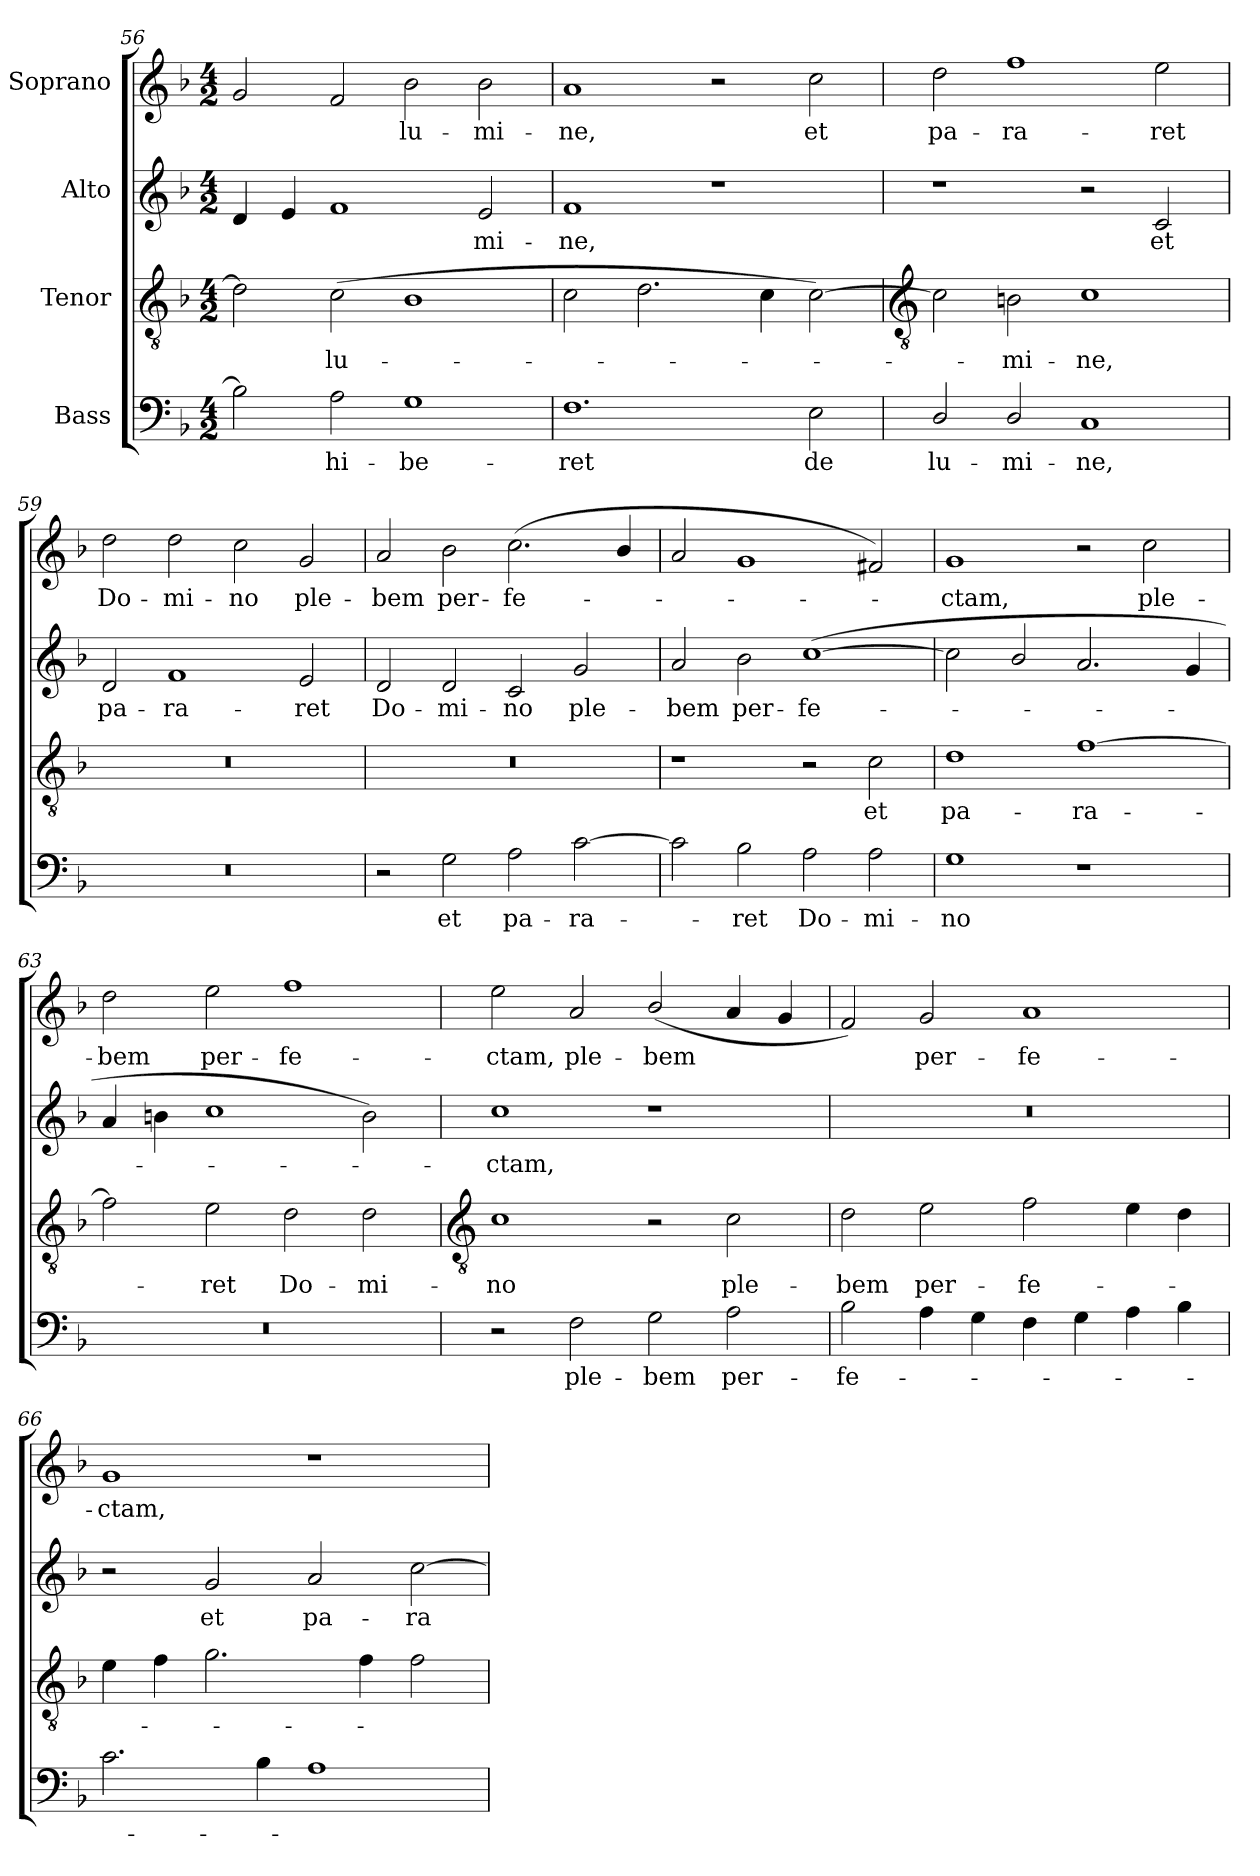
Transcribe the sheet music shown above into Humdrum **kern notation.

**kern	**text	**kern	**text	**kern	**text	**kern	**text
*part4	*part4	*part3	*part3	*part2	*part2	*part1	*part1
*staff4	*staff4	*staff3	*staff3	*staff2	*staff2	*staff1	*staff1
*I"Bass	*	*I"Tenor	*	*I"Alto	*	*I"Soprano	*
*clefF4	*	*clefGv2	*	*clefG2	*	*clefG2	*
*k[b-]	*	*k[b-]	*	*k[b-]	*	*k[b-]	*
*F:	*	*F:	*	*F:	*	*F:	*
*M4/2	*	*M4/2	*	*M4/2	*	*M4/2	*
=56	=56	=56	=56	=56	=56	=56	=56
2B-]	.	2d]	.	4d	.	2g	.
.	.	.	.	4e	.	.	.
!	!LO:LY:b	!	!LO:LY:b	!	!	!	!
2A	hi-	(>2c	lu-	1f	.	2f	.
!	!LO:LY:b	!	!	!	!	!	!LO:LY:b
1G	-be-	1B-	.	.	.	2b-	lu-
!	!	!	!	!	!LO:LY:b	!	!LO:LY:b
.	.	.	.	2e	mi-	2b-	-mi-
=57	=57	=57	=57	=57	=57	=57	=57
!	!LO:LY:b	!	!	!	!LO:LY:b	!	!LO:LY:b
1.F	-ret	2c	.	1f	-ne,	1a	-ne,
.	.	2.d	.	.	.	.	.
.	.	.	.	1r	.	2r	.
.	.	4c	.	.	.	.	.
!	!LO:LY:b	!	!	!	!	!	!LO:LY:b
2E	de	[2c)	.	.	.	2cc	et
!!LO:LB:g=z
=58	=58	=58	=58	=58	=58	=58	=58
*	*	*clefGv2	*	*	*	*	*
!	!LO:LY:b	!	!	!	!	!	!LO:LY:b
2D/	lu-	2c]	.	1r	.	2dd	pa-
!	!LO:LY:b	!	!LO:LY:b	!	!	!	!LO:LY:b
2D/	-mi-	2Bn	mi-	.	.	1ff	-ra-
!	!LO:LY:b	!	!LO:LY:b	!	!	!	!
1C	-ne,	1c	-ne,	2r	.	.	.
!	!	!	!	!	!LO:LY:b	!	!LO:LY:b
.	.	.	.	2c	et	2ee	-ret
=59	=59	=59	=59	=59	=59	=59	=59
!	!	!	!	!	!LO:LY:b	!	!LO:LY:b
0r	.	0r	.	2d	pa-	2dd	Do-
!	!	!	!	!	!LO:LY:b	!	!LO:LY:b
.	.	.	.	1f	-ra-	2dd	-mi-
!	!	!	!	!	!	!	!LO:LY:b
.	.	.	.	.	.	2cc	-no
!	!	!	!	!	!LO:LY:b	!	!LO:LY:b
.	.	.	.	2e	-ret	2g	ple-
=60	=60	=60	=60	=60	=60	=60	=60
!	!	!	!	!	!LO:LY:b	!	!LO:LY:b
2r	.	0r	.	2d	Do-	2a	-bem
!	!LO:LY:b	!	!	!	!LO:LY:b	!	!LO:LY:b
2G	et	.	.	2d	-mi-	2b-	per-
!	!LO:LY:b	!	!	!	!LO:LY:b	!	!LO:LY:b
2A	pa-	.	.	2c	-no	(<2.cc	-fe-
!	!LO:LY:b	!	!	!	!LO:LY:b	!	!
[2c	-ra-	.	.	2g	ple-	.	.
.	.	.	.	.	.	4b-/	.
=61	=61	=61	=61	=61	=61	=61	=61
!	!	!	!	!	!LO:LY:b	!	!
2c]	.	1r	.	2a	-bem	2a	.
!	!LO:LY:b	!	!	!	!LO:LY:b	!	!
2B-	ret	.	.	2b-	per-	1g	.
!	!LO:LY:b	!	!	!	!LO:LY:b	!	!
2A	Do-	2r	.	(>[1cc	-fe-	.	.
!	!LO:LY:b	!	!LO:LY:b	!	!	!	!
2A	-mi-	2c	et	.	.	2f#X)	.
=62	=62	=62	=62	=62	=62	=62	=62
!	!LO:LY:b	!	!LO:LY:b	!	!	!	!LO:LY:b
1G	-no	1d	pa-	2cc]	.	1g	ctam,
.	.	.	.	2b-/	.	.	.
!	!	!	!LO:LY:b	!	!	!	!
1r	.	[1f	-ra-	2.a	.	2r	.
!	!	!	!	!	!	!	!LO:LY:b
.	.	.	.	.	.	2cc	ple-
.	.	.	.	4g	.	.	.
=63	=63	=63	=63	=63	=63	=63	=63
!	!	!	!	!	!	!	!LO:LY:b
0r	.	2f]	.	4a	.	2dd	-bem
.	.	.	.	4bn	.	.	.
!	!	!	!LO:LY:b	!	!	!	!LO:LY:b
.	.	2e	ret	1cc	.	2ee	per-
!	!	!	!LO:LY:b	!	!	!	!LO:LY:b
.	.	2d	Do-	.	.	1ff	-fe-
!	!	!	!LO:LY:b	!	!	!	!
.	.	2d	-mi-	2b)	.	.	.
!!LO:LB:g=z
=64	=64	=64	=64	=64	=64	=64	=64
*	*	*clefGv2	*	*	*	*	*
!	!	!	!LO:LY:b	!	!LO:LY:b	!	!LO:LY:b
2r	.	1c	-no	1cc	ctam,	2ee	-ctam,
!	!LO:LY:b	!	!	!	!	!	!LO:LY:b
2F	ple-	.	.	.	.	2a	ple-
!	!LO:LY:b	!	!	!	!	!	!LO:LY:b
2G	-bem	2r	.	1r	.	(<2b-/	-bem
!	!LO:LY:b	!	!LO:LY:b	!	!	!	!
2A	per-	2c	ple-	.	.	4a	.
.	.	.	.	.	.	4g	.
=65	=65	=65	=65	=65	=65	=65	=65
!	!LO:LY:b	!	!LO:LY:b	!	!	!	!
2B-	-fe-	2d	-bem	0r	.	2f)	.
!	!	!	!LO:LY:b	!	!	!	!LO:LY:b
4A	.	2e	per-	.	.	2g	per-
4G	.	.	.	.	.	.	.
!	!	!	!LO:LY:b	!	!	!	!LO:LY:b
4F	.	2f	-fe-	.	.	1a	-fe-
4G	.	.	.	.	.	.	.
4A	.	4e	.	.	.	.	.
4B-	.	4d	.	.	.	.	.
=66	=66	=66	=66	=66	=66	=66	=66
!	!	!	!	!	!	!	!LO:LY:b
2.c	.	4e	.	2r	.	1g	-ctam,
.	.	4f	.	.	.	.	.
!	!	!	!	!	!LO:LY:b	!	!
.	.	2.g	.	2g	et	.	.
4B-	.	.	.	.	.	.	.
!	!	!	!	!	!LO:LY:b	!	!
1A	.	.	.	2a	pa-	1r	.
.	.	4f	.	.	.	.	.
!	!	!	!	!	!LO:LY:b	!	!
.	.	2f	.	[2cc	-ra-	.	.
=	=	=	=	=	=	=	=
*-	*-	*-	*-	*-	*-	*-	*-
